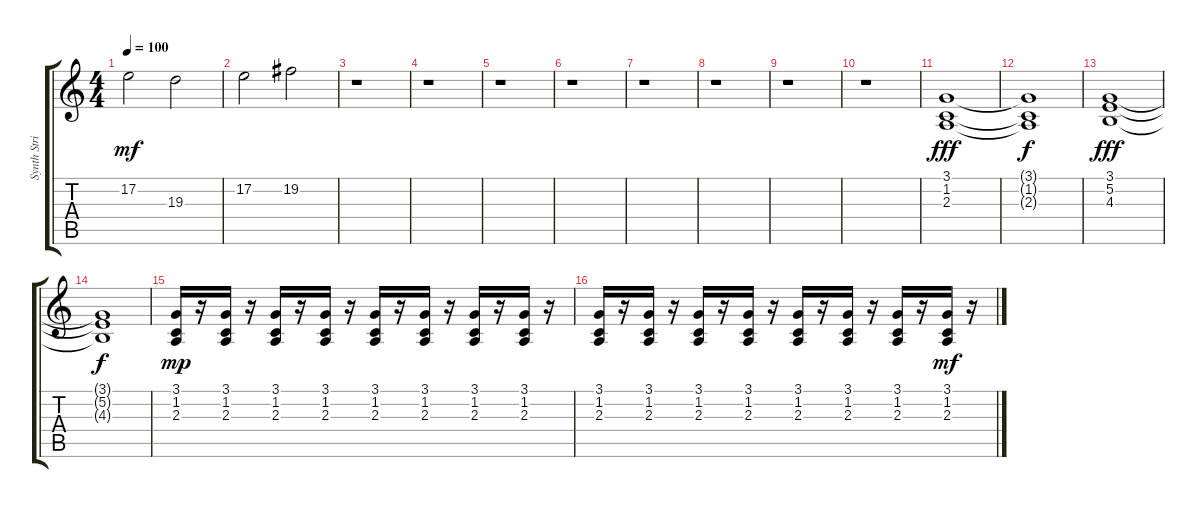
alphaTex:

\track ("Synth Strings" "Synth Stri") {instrument synthstrings1}
\staff {score tabs}
\tuning (E4 B3 G3 D3 A2 E2) {hide}
\ts (4 4)
\tempo 100
\clef g2
\ks c
17.2.2{dy mf} 19.3.2 |
17.2.2 19.2.2 |
r.1 |
r.1 |
r.1 |
r.1 |
r.1 |
r.1 |
r.1 |
r.1 |
(3.1 1.2 2.3).1{dy fff volume 8 instrument synthstrings2} |
(3.1{t} 1.2{t} 2.3{t}).1{dy f} |
(3.1 5.2 4.3).1{dy fff volume 8} |
(3.1{t} 5.2{t} 4.3{t}).1{dy f} |
(3.1 1.2 2.3).16{dy mp volume 16} r.16 (3.1 1.2 2.3).16 r.16 (3.1 1.2 2.3).16 r.16 (3.1 1.2 2.3).16 r.16 (3.1 1.2 2.3).16 r.16 (3.1 1.2 2.3).16 r.16 (3.1 1.2 2.3).16 r.16 (3.1 1.2 2.3).16 r.16 |
(3.1 1.2 2.3).16 r.16 (3.1 1.2 2.3).16 r.16 (3.1 1.2 2.3).16 r.16 (3.1 1.2 2.3).16 r.16 (3.1 1.2 2.3).16 r.16 (3.1 1.2 2.3).16 r.16 (3.1 1.2 2.3).16 r.16 (3.1 1.2 2.3).16{dy mf} r.16
